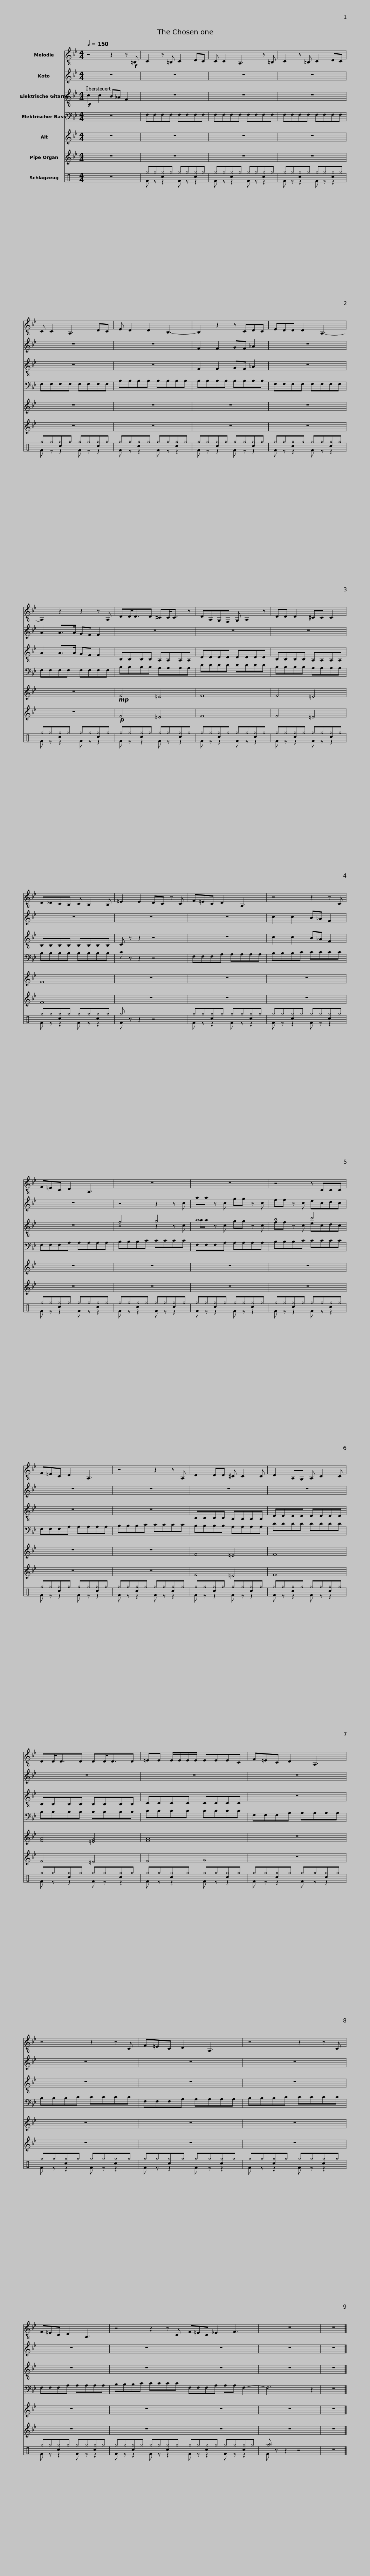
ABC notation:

X:1
%%score 1 2 ( 3 4 ) 5 6 7 ( 8 9 )
L:1/8
Q:1/4=150
M:4/4
I:linebreak $
K:Bb
V:1 treble-8
V:2 treble
V:3 treble-8
V:4 treble-8
V:5 bass transpose=-12
V:6 treble
V:7 treble
V:8 perc
K:none
V:9 perc
K:none
V:1
 z4 z2 z!f! =B, | C2 z =B, C2 DC | C C2 A,3 z =B, | C2 z =B, C2 DC |$ C C2 A,3 DC | %5
 E D2 D2 B,3- | B,2 z2 z CDC | EDD D2 A,3- | A,2 z2 z2 z A, |$ DD<DD ^CC<C z | %10
 DA,G,F, G, A,2 z | DD D2 ^CC C2 | D_DCB, C B,2 B, |$ =E2 E2 DC z C | F=EC D2 A,3 | %15
 z4 z2 z C | F=EC D2 A,3 | z8 |$ z8 | z4 z CCC | %20
 F=EC D2 A,3 | z4 z2 z A, |$ D2 DD ^C C2 C | D2 A,G, A, C2 C | DD<DD DD<DD | %25
 =EE E/E/E/E/ EEEC |$ F=EC D2 A,3 | z4 z2 z C | F=EC D2 A,3 | z4 z2 z C | %30
 F=EC D2 A,3 |$ z4 z2 z C | F=EC _E2 F3 | z8 | z8 |] %35
V:2
 z8 | z8 | z8 | z8 |$ z8 | %5
 z8 | F2 F2 GF _A2 | z8 | A2 A>A GF F2 |$ z8 | %10
 z8 | z8 | z8 |$ z8 | z8 | %15
 c2 c2 B_A F2 | z8 | z4 z2 z c |$ aa z c gg z c | ff z c ecdc | %20
 z8 | z8 |$ z8 | z8 | z8 | %25
 z8 |$ z8 | z8 | z8 | z8 | %30
 z8 |$ z8 | z8 | z8 | z8 |] %35
V:3
!f! c2 c2 B_A F2 | z8 | z8 | z8 |$ z8 | %5
 z8 | F2 F2 GF _A2 | z8 | A2 A>A GF F2 |$ B,B,B,B, A,A,A,A, | %10
 DDDD DDDD | B,B,B,B, A,A,A,A, | B,B,B,B, B,B,B,B, |$ C z z2 z4 | z8 | %15
 c2 c2 B_A F2 | z8 | f4 g4 |$ a8 | b4 c'4 | %20
 z8 | z8 |$ B,B,B,B, A,A,A,A, | DDDD DDDD | B,B,B,B, B,B,B,B, | %25
 CCCC CCCC |$ z8 | z8 | z8 | z8 | %30
 z8 |$ z8 | z8 | z8 | z8 |] %35
V:4
 x8 | x8 | x8 | x8 |$ x8 | %5
 x8 | x8 | x8 | x8 |$ x8 | %10
 x8 | x8 | x8 |$ x8 | x8 | %15
 x8 | x8 | z4 z2 z c |$ aa z c gg z c | ff z c ecdc | %20
 x8 | x8 |$ x8 | x8 | x8 | %25
 x8 |$ x8 | x8 | x8 | x8 | %30
 x8 |$ x8 | x8 | x8 | x8 |] %35
V:5
 z8 | F,F,F,F, F,F,F,F, | F,F,F,F, F,F,F,F, | F,F,F,F, F,F,F,F, |$ F,F,F,F, F,F,F,F, | %5
 B,B,B,B, B,B,B,B, | B,B,B,B, B,B,B,B, | F,F,F,F, F,F,F,F, | F,F,F,F, F,F,F,F, |$ B,B,B,B, A,A,A,A, | %10
 DDDD DDDD | B,B,B,B, A,A,A,A, | B,B,B,B, B,B,B,B, |$ C z z2 z4 | F,F,F,A, A,A,A,A, | %15
 B,B,B,C CCCC | F,F,F,A, A,A,A,A, | B,B,B,C CCCC |$ F,F,F,A, A,A,A,A, | B,B,B,C CCCC | %20
 F,F,F,A, A,A,A,A, | B,B,B,C CCCC |$ B,B,B,B, A,A,A,A, | DDDD DDDD | B,B,B,B, B,B,B,B, | %25
 CCCC CCCC |$ F,F,F,A, A,A,A,A, | B,B,B,C CCCC | F,F,F,A, A,A,A,A, | B,B,B,C CCCC | %30
 F,F,F,A, A,A,A,A, |$ B,B,B,C CCCC | F,F,F,A, A,A, F,2- | F,6 z2 | z8 |] %35
V:6
 z8 | z8 | z8 | z8 |$ z8 | %5
 z8 | z8 | z8 | z8 |$!mp! F4 =E4 | %10
 F8 | F4 =E4 | F8 |$ z8 | z8 | %15
 z8 | z8 | z8 |$ z8 | z8 | %20
 z8 | z8 |$ F4 =E4 | F8 | [FA]4 [=EG]4 | %25
 [FA]8 |$ z8 | z8 | z8 | z8 | %30
 z8 |$ z8 | z8 | z8 | z8 |] %35
V:7
 z8 | z8 | z8 | z8 |$ z8 | %5
 z8 | z8 | z8 | z8 |$!p! F4 =E4 | %10
 F8 | F4 =E4 | F8 |$ z8 | z8 | %15
 z8 | z8 | z8 |$ z8 | z8 | %20
 z8 | z8 |$ F4 =E4 | F8 | F4 =E4 | %25
 F4 G4 |$ z8 | z8 | z8 | z8 | %30
 z8 |$ z8 | z8 | z8 | z8 |] %35
V:8
[K:C] z8 | ^g^g[c^g]^g ^g^g[c^g]^g | ^g^g[c^g]^g ^g^g[c^g]^g | ^g^g[c^g]^g ^g^g[c^g]^g |$ ^g^g[c^g]^g ^g^g[c^g]^g | %5
 ^g^g[c^g]^g ^g^g[c^g]^g | ^g^g[c^g]^g ^g^g[c^g]^g | ^g^g[c^g]^g ^g^g[c^g]^g | ^g^g[c^g]^g ^g^g[c^g]^g |$ ^g^g[c^g]^g ^g^g[c^g]^g | %10
 ^g^g[c^g]^g ^g^g[c^g]^g | ^g^g[c^g]^g ^g^g[c^g]^g | ^g^g[c^g]^g ^g^g[c^g]^g |$ ^g z z2 z4 | ^g^g[c^g]^g ^g^g[c^g]^g | %15
 ^g^g[c^g]^g ^g^g[c^g]^g | ^g^g[c^g]^g ^g^g[c^g]^g | ^g^g[c^g]^g ^g^g[c^g]^g |$ ^g^g[c^g]^g ^g^g[c^g]^g | ^g^g[c^g]^g ^g^g[c^g]^g | %20
 ^g^g[c^g]^g ^g^g[c^g]^g | ^g^g[c^g]^g ^g^g[c^g]^g |$ ^g^g[c^g]^g ^g^g[c^g]^g | ^g^g[c^g]^g ^g^g[c^g]^g | ^g^g[c^g]^g ^g^g[c^g]^g | %25
 ^g^g[c^g]^g ^g^g[c^g]^g |$ ^g^g[c^g]^g ^g^g[c^g]^g | ^g^g[c^g]^g ^g^g[c^g]^g | ^g^g[c^g]^g ^g^g[c^g]^g | ^g^g[c^g]^g ^g^g[c^g]^g | %30
 ^g^g[c^g]^g ^g^g[c^g]^g |$ ^g^g[c^g]^g ^g^g[c^g]^g | ^g^g[c^g]^g ^g^g[c^g]^g | [^g^a] z z2 z4 | z8 |] %35
V:9
[K:C] x8 | F z z2 F z z2 | F z z2 F z z2 | F z z2 F z z2 |$ F z z2 F z z2 | %5
 F z z2 F z z2 | F z z2 F z z2 | F z z2 F z z2 | F z z2 F z z2 |$ F z z2 F z z2 | %10
 F z z2 F z z2 | F z z2 F z z2 | F z z2 F z z2 |$ F z z2 z4 | F z z2 F z z2 | %15
 F z z2 F z z2 | F z z2 F z z2 | F z z2 F z z2 |$ F z z2 F z z2 | F z z2 F z z2 | %20
 F z z2 F z z2 | F z z2 F z z2 |$ F z z2 F z z2 | F z z2 F z z2 | F z z2 F z z2 | %25
 F z z2 F z z2 |$ F z z2 F z z2 | F z z2 F z z2 | F z z2 F z z2 | F z z2 F z z2 | %30
 F z z2 F z z2 |$ F z z2 F z z2 | F z z2 F z z2 | F x7 | x8 |] %35
